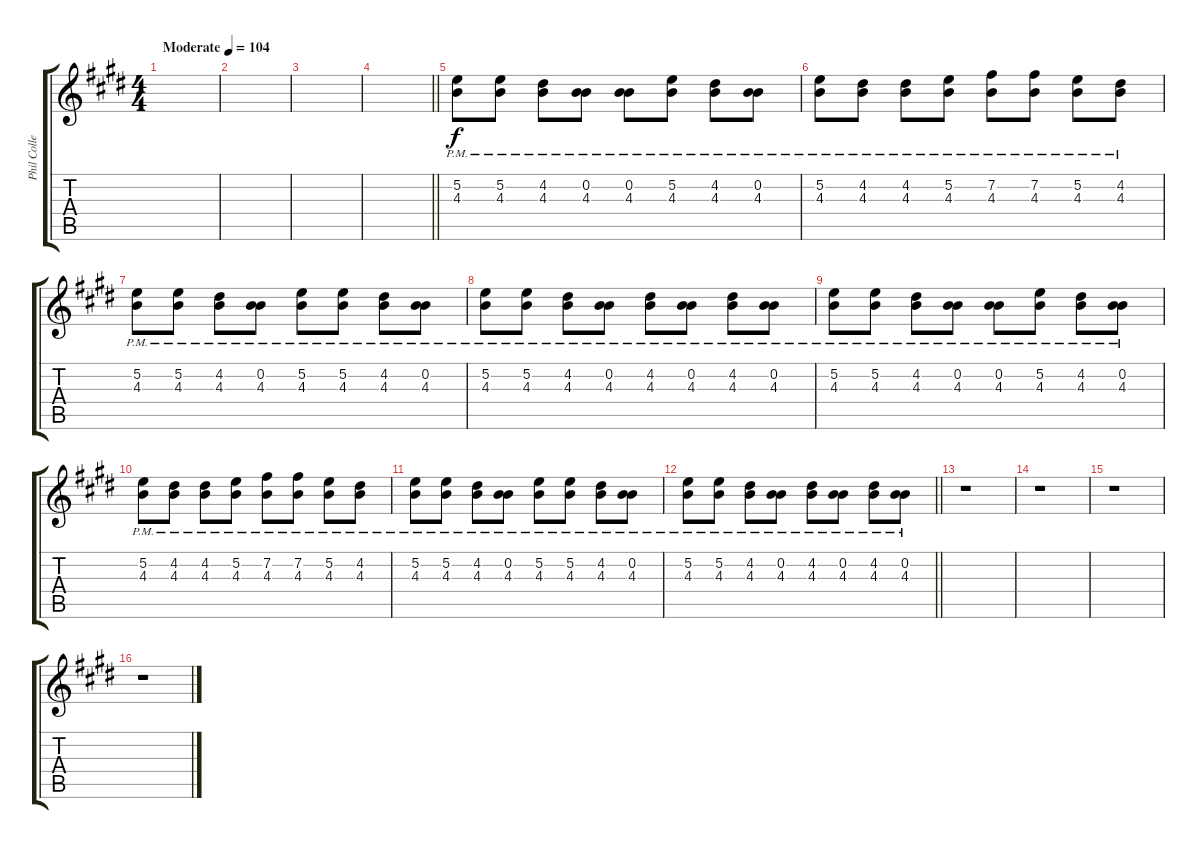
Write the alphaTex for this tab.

\track ("Phil Collen" "Phil Colle") {instrument electricguitarclean}
\staff {score tabs}
\tuning (E4 B3 G3 D3 A2 E2) {hide}
\ts (4 4)
\tempo (104 "Moderate")
\clef g2
\ks e
|
|
|
\barLineRight lightlight
|
(5.2{pm} 4.3{pm}).8 (5.2{pm} 4.3{pm}).8 (4.2{pm} 4.3{pm}).8 (0.2{pm} 4.3{pm}).8 (0.2{pm} 4.3{pm}).8 (5.2{pm} 4.3{pm}).8 (4.2{pm} 4.3{pm}).8 (0.2{pm} 4.3{pm}).8 |
(5.2{pm} 4.3{pm}).8 (4.2{pm} 4.3{pm}).8 (4.2{pm} 4.3{pm}).8 (5.2{pm} 4.3{pm}).8 (7.2{pm} 4.3{pm}).8 (7.2{pm} 4.3{pm}).8 (5.2{pm} 4.3{pm}).8 (4.2{pm} 4.3{pm}).8 |
(5.2{pm} 4.3{pm}).8 (5.2{pm} 4.3{pm}).8 (4.2{pm} 4.3{pm}).8 (0.2{pm} 4.3{pm}).8 (5.2{pm} 4.3{pm}).8 (5.2{pm} 4.3{pm}).8 (4.2{pm} 4.3{pm}).8 (0.2{pm} 4.3{pm}).8 |
(5.2{pm} 4.3{pm}).8 (5.2{pm} 4.3{pm}).8 (4.2{pm} 4.3{pm}).8 (0.2{pm} 4.3{pm}).8 (4.2{pm} 4.3{pm}).8 (0.2{pm} 4.3{pm}).8 (4.2{pm} 4.3{pm}).8 (0.2{pm} 4.3{pm}).8 |
(5.2{pm} 4.3{pm}).8 (5.2{pm} 4.3{pm}).8 (4.2{pm} 4.3{pm}).8 (0.2{pm} 4.3{pm}).8 (0.2{pm} 4.3{pm}).8 (5.2{pm} 4.3{pm}).8 (4.2{pm} 4.3{pm}).8 (0.2{pm} 4.3{pm}).8 |
(5.2{pm} 4.3{pm}).8 (4.2{pm} 4.3{pm}).8 (4.2{pm} 4.3{pm}).8 (5.2{pm} 4.3{pm}).8 (7.2{pm} 4.3{pm}).8 (7.2{pm} 4.3{pm}).8 (5.2{pm} 4.3{pm}).8 (4.2{pm} 4.3{pm}).8 |
(5.2{pm} 4.3{pm}).8 (5.2{pm} 4.3{pm}).8 (4.2{pm} 4.3{pm}).8 (0.2{pm} 4.3{pm}).8 (5.2{pm} 4.3{pm}).8 (5.2{pm} 4.3{pm}).8 (4.2{pm} 4.3{pm}).8 (0.2{pm} 4.3{pm}).8 |
\barLineRight lightlight
(5.2{pm} 4.3{pm}).8 (5.2{pm} 4.3{pm}).8 (4.2{pm} 4.3{pm}).8 (0.2{pm} 4.3{pm}).8 (4.2{pm} 4.3{pm}).8 (0.2{pm} 4.3{pm}).8 (4.2{pm} 4.3{pm}).8 (0.2{pm} 4.3{pm}).8 |
r.1 |
r.1 |
r.1 |
r.1
